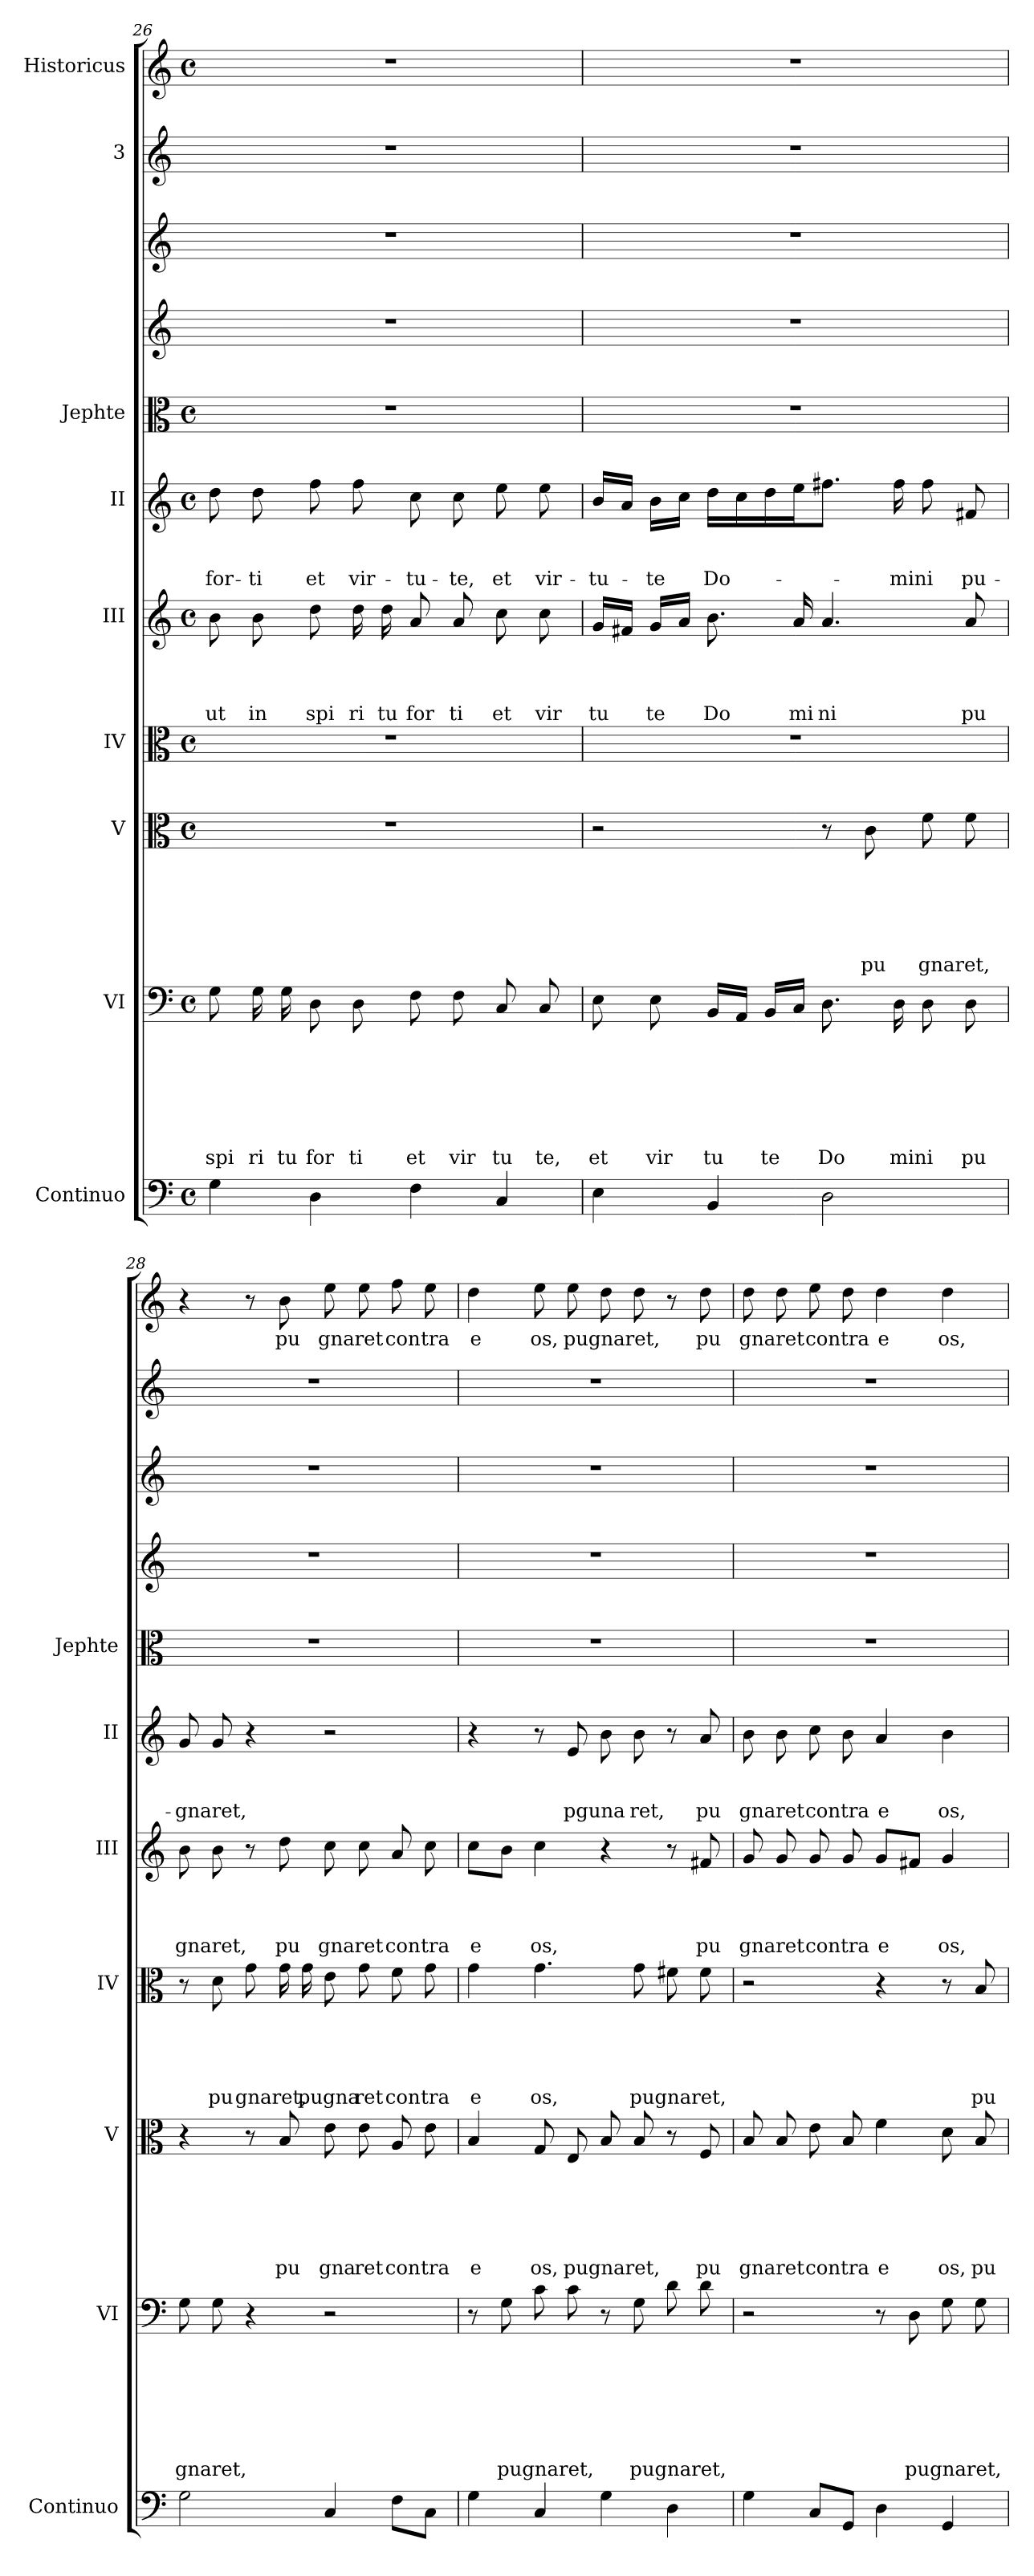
**kern	**kern	**text	**text	**text	**text	**text	**text	**text	**kern	**text	**text	**text	**text	**text	**text	**kern	**text	**text	**text	**text	**text	**kern	**text	**text	**text	**text	**kern	**text	**text	**text	**kern	**kern	**kern	**kern	**kern	**text
*part11	*part10	*part10	*part10	*part10	*part10	*part10	*part10	*part10	*part9	*part9	*part9	*part9	*part9	*part9	*part9	*part8	*part8	*part8	*part8	*part8	*part8	*part7	*part7	*part7	*part7	*part7	*part6	*part6	*part6	*part6	*part5	*part4	*part3	*part2	*part1	*part1
*staff11	*staff10	*staff10	*staff10	*staff10	*staff10	*staff10	*staff10	*staff10	*staff9	*staff9	*staff9	*staff9	*staff9	*staff9	*staff9	*staff8	*staff8	*staff8	*staff8	*staff8	*staff8	*staff7	*staff7	*staff7	*staff7	*staff7	*staff6	*staff6	*staff6	*staff6	*staff5	*staff4	*staff3	*staff2	*staff1	*staff1
*I"Continuo	*I"VI	*	*	*	*	*	*	*	*I"V	*	*	*	*	*	*	*I"IV	*	*	*	*	*	*I"III	*	*	*	*	*I"II	*	*	*	*I"Jephte	*	*	*I"3	*I"Historicus	*
*I'Continuo	*I'VI	*	*	*	*	*	*	*	*I'V	*	*	*	*	*	*	*I'IV	*	*	*	*	*	*I'III	*	*	*	*	*I'II	*	*	*	*I'Jephte	*	*	*	*	*
!!LO:LB:g=z
*clefF4	*clefF4	*	*	*	*	*	*	*	*clefC3	*	*	*	*	*	*	*clefC3	*	*	*	*	*	*clefG2	*	*	*	*	*clefG2	*	*	*	*clefC3	*clefG2	*clefG2	*clefG2	*clefG2	*
*k[]	*k[]	*	*	*	*	*	*	*	*k[]	*	*	*	*	*	*	*k[]	*	*	*	*	*	*k[]	*	*	*	*	*k[]	*	*	*	*k[]	*k[]	*k[]	*k[]	*k[]	*
*C:	*C:	*	*	*	*	*	*	*	*C:	*	*	*	*	*	*	*C:	*	*	*	*	*	*C:	*	*	*	*	*C:	*	*	*	*C:	*C:	*C:	*C:	*C:	*
*M4/4	*M4/4	*	*	*	*	*	*	*	*M4/4	*	*	*	*	*	*	*M4/4	*	*	*	*	*	*M4/4	*	*	*	*	*M4/4	*	*	*	*M4/4	*	*	*	*M4/4	*
*met(c)	*met(c)	*	*	*	*	*	*	*	*met(c)	*	*	*	*	*	*	*met(c)	*	*	*	*	*	*met(c)	*	*	*	*	*met(c)	*	*	*	*met(c)	*	*	*	*met(c)	*
=26	=26	=26	=26	=26	=26	=26	=26	=26	=26	=26	=26	=26	=26	=26	=26	=26	=26	=26	=26	=26	=26	=26	=26	=26	=26	=26	=26	=26	=26	=26	=26	=26	=26	=26	=26	=26
!	!	!	!	!	!	!	!	!LO:LY:b	!	!	!	!	!	!	!	!	!	!	!	!	!	!	!	!	!	!LO:LY:b	!	!	!	!LO:LY:b	!	!	!	!	!	!
4G\	8G\	.	.	.	.	.	.	spi	1r	.	.	.	.	.	.	1r	.	.	.	.	.	8b\	.	.	.	ut	8dd\	.	.	for-	1r	1r	1r	1r	1r	.
!	!	!	!	!	!	!	!	!LO:LY:b	!	!	!	!	!	!	!	!	!	!	!	!	!	!	!	!	!	!LO:LY:b	!	!	!	!LO:LY:b	!	!	!	!	!	!
.	16G\	.	.	.	.	.	.	ri	.	.	.	.	.	.	.	.	.	.	.	.	.	8b\	.	.	.	in	8dd\	.	.	-ti	.	.	.	.	.	.
!	!	!	!	!	!	!	!	!LO:LY:b	!	!	!	!	!	!	!	!	!	!	!	!	!	!	!	!	!	!	!	!	!	!	!	!	!	!	!	!
.	16G\	.	.	.	.	.	.	tu	.	.	.	.	.	.	.	.	.	.	.	.	.	.	.	.	.	.	.	.	.	.	.	.	.	.	.	.
!	!	!	!	!	!	!	!	!LO:LY:b	!	!	!	!	!	!	!	!	!	!	!	!	!	!	!	!	!	!LO:LY:b	!	!	!	!LO:LY:b	!	!	!	!	!	!
4D\	8D\	.	.	.	.	.	.	for	.	.	.	.	.	.	.	.	.	.	.	.	.	8dd\	.	.	.	spi	8ff\	.	.	et	.	.	.	.	.	.
!	!	!	!	!	!	!	!	!LO:LY:b	!	!	!	!	!	!	!	!	!	!	!	!	!	!	!	!	!	!LO:LY:b	!	!	!	!LO:LY:b	!	!	!	!	!	!
.	8D\	.	.	.	.	.	.	ti	.	.	.	.	.	.	.	.	.	.	.	.	.	16dd\	.	.	.	ri	8ff\	.	.	vir-	.	.	.	.	.	.
!	!	!	!	!	!	!	!	!	!	!	!	!	!	!	!	!	!	!	!	!	!	!	!	!	!	!LO:LY:b	!	!	!	!	!	!	!	!	!	!
.	.	.	.	.	.	.	.	.	.	.	.	.	.	.	.	.	.	.	.	.	.	16dd\	.	.	.	tu	.	.	.	.	.	.	.	.	.	.
!	!	!	!	!	!	!	!	!LO:LY:b	!	!	!	!	!	!	!	!	!	!	!	!	!	!	!	!	!	!LO:LY:b	!	!	!	!LO:LY:b	!	!	!	!	!	!
4F\	8F\	.	.	.	.	.	.	et	.	.	.	.	.	.	.	.	.	.	.	.	.	8a/	.	.	.	for	8cc\	.	.	-tu-	.	.	.	.	.	.
!	!	!	!	!	!	!	!	!LO:LY:b	!	!	!	!	!	!	!	!	!	!	!	!	!	!	!	!	!	!LO:LY:b	!	!	!	!LO:LY:b	!	!	!	!	!	!
.	8F\	.	.	.	.	.	.	vir	.	.	.	.	.	.	.	.	.	.	.	.	.	8a/	.	.	.	ti	8cc\	.	.	-te,	.	.	.	.	.	.
!	!	!	!	!	!	!	!	!LO:LY:b	!	!	!	!	!	!	!	!	!	!	!	!	!	!	!	!	!	!LO:LY:b	!	!	!	!LO:LY:b	!	!	!	!	!	!
4C/	8C/	.	.	.	.	.	.	tu	.	.	.	.	.	.	.	.	.	.	.	.	.	8cc\	.	.	.	et	8ee\	.	.	et	.	.	.	.	.	.
!	!	!	!	!	!	!	!	!LO:LY:b	!	!	!	!	!	!	!	!	!	!	!	!	!	!	!	!	!	!LO:LY:b	!	!	!	!LO:LY:b	!	!	!	!	!	!
.	8C/	.	.	.	.	.	.	te,	.	.	.	.	.	.	.	.	.	.	.	.	.	8cc\	.	.	.	vir	8ee\	.	.	vir-	.	.	.	.	.	.
=27	=27	=27	=27	=27	=27	=27	=27	=27	=27	=27	=27	=27	=27	=27	=27	=27	=27	=27	=27	=27	=27	=27	=27	=27	=27	=27	=27	=27	=27	=27	=27	=27	=27	=27	=27	=27
!	!	!	!	!	!	!	!	!LO:LY:b	!	!	!	!	!	!	!	!	!	!	!	!	!	!	!	!	!	!LO:LY:b	!	!	!	!LO:LY:b	!	!	!	!	!	!
4E\	8E\	.	.	.	.	.	.	et	2r	.	.	.	.	.	.	1r	.	.	.	.	.	16g/LL	.	.	.	tu	16b/LL	.	.	-tu-	1r	1r	1r	1r	1r	.
.	.	.	.	.	.	.	.	.	.	.	.	.	.	.	.	.	.	.	.	.	.	16f#X/JJ	.	.	.	.	16a/JJ	.	.	.	.	.	.	.	.	.
!	!	!	!	!	!	!	!	!LO:LY:b	!	!	!	!	!	!	!	!	!	!	!	!	!	!	!	!	!	!LO:LY:b	!	!	!	!LO:LY:b	!	!	!	!	!	!
.	8E\	.	.	.	.	.	.	vir	.	.	.	.	.	.	.	.	.	.	.	.	.	16g/LL	.	.	.	te	16b\LL	.	.	-te	.	.	.	.	.	.
.	.	.	.	.	.	.	.	.	.	.	.	.	.	.	.	.	.	.	.	.	.	16a/JJ	.	.	.	.	16cc\JJ	.	.	.	.	.	.	.	.	.
!	!	!	!	!	!	!	!	!LO:LY:b	!	!	!	!	!	!	!	!	!	!	!	!	!	!	!	!	!	!LO:LY:b	!	!	!	!LO:LY:b	!	!	!	!	!	!
4BB/	16BB/LL	.	.	.	.	.	.	tu	.	.	.	.	.	.	.	.	.	.	.	.	.	8.b\	.	.	.	Do	16dd\LL	.	.	Do-	.	.	.	.	.	.
.	16AA/JJ	.	.	.	.	.	.	.	.	.	.	.	.	.	.	.	.	.	.	.	.	.	.	.	.	.	16cc\	.	.	.	.	.	.	.	.	.
!	!	!	!	!	!	!	!	!LO:LY:b	!	!	!	!	!	!	!	!	!	!	!	!	!	!	!	!	!	!	!	!	!	!	!	!	!	!	!	!
.	16BB/LL	.	.	.	.	.	.	te	.	.	.	.	.	.	.	.	.	.	.	.	.	.	.	.	.	.	16dd\	.	.	.	.	.	.	.	.	.
!	!	!	!	!	!	!	!	!	!	!	!	!	!	!	!	!	!	!	!	!	!	!	!	!	!	!LO:LY:b	!	!	!	!	!	!	!	!	!	!
.	16C/JJ	.	.	.	.	.	.	.	.	.	.	.	.	.	.	.	.	.	.	.	.	16a/	.	.	.	mi	16ee\J	.	.	.	.	.	.	.	.	.
!	!	!	!	!	!	!	!	!LO:LY:b	!	!	!	!	!	!	!	!	!	!	!	!	!	!	!	!	!	!LO:LY:b	!	!	!	!	!	!	!	!	!	!
2D\	8.D\	.	.	.	.	.	.	Do	8r	.	.	.	.	.	.	.	.	.	.	.	.	4.a/	.	.	.	ni	8.ff#X\J	.	.	.	.	.	.	.	.	.
!	!	!	!	!	!	!	!	!	!	!	!	!	!	!	!LO:LY:b	!	!	!	!	!	!	!	!	!	!	!	!	!	!	!	!	!	!	!	!	!
.	.	.	.	.	.	.	.	.	8c\	.	.	.	.	.	pu	.	.	.	.	.	.	.	.	.	.	.	.	.	.	.	.	.	.	.	.	.
!	!	!	!	!	!	!	!	!LO:LY:b	!	!	!	!	!	!	!	!	!	!	!	!	!	!	!	!	!	!	!	!	!	!LO:LY:b	!	!	!	!	!	!
.	16D\	.	.	.	.	.	.	mini	.	.	.	.	.	.	.	.	.	.	.	.	.	.	.	.	.	.	16ff#\	.	.	-mini	.	.	.	.	.	.
!	!	!	!	!	!	!	!	!	!	!	!	!	!	!	!LO:LY:b	!	!	!	!	!	!	!	!	!	!	!	!	!	!	!	!	!	!	!	!	!
.	8D\	.	.	.	.	.	.	.	8f\	.	.	.	.	.	gnaret,	.	.	.	.	.	.	.	.	.	.	.	8ff#\	.	.	.	.	.	.	.	.	.
!	!	!	!	!	!	!	!	!LO:LY:b	!	!	!	!	!	!	!	!	!	!	!	!	!	!	!	!	!	!LO:LY:b	!	!	!	!LO:LY:b	!	!	!	!	!	!
.	8D\	.	.	.	.	.	.	pu	8f\	.	.	.	.	.	.	.	.	.	.	.	.	8a/	.	.	.	pu	8f#X/	.	.	pu-	.	.	.	.	.	.
=28	=28	=28	=28	=28	=28	=28	=28	=28	=28	=28	=28	=28	=28	=28	=28	=28	=28	=28	=28	=28	=28	=28	=28	=28	=28	=28	=28	=28	=28	=28	=28	=28	=28	=28	=28	=28
!	!	!	!	!	!	!	!	!LO:LY:b	!	!	!	!	!	!	!	!	!	!	!	!	!	!	!	!	!	!LO:LY:b	!	!	!	!LO:LY:b	!	!	!	!	!	!
2G\	8G\	.	.	.	.	.	.	gnaret,	4r	.	.	.	.	.	.	8r	.	.	.	.	.	8b\	.	.	.	gnaret,	8g/	.	.	-gnaret,	1r	1r	1r	1r	4r	.
!	!	!	!	!	!	!	!	!	!	!	!	!	!	!	!	!	!	!	!	!	!LO:LY:b	!	!	!	!	!	!	!	!	!	!	!	!	!	!	!
.	8G\	.	.	.	.	.	.	.	.	.	.	.	.	.	.	8d\	.	.	.	.	pu	8b\	.	.	.	.	8g/	.	.	.	.	.	.	.	.	.
!	!	!	!	!	!	!	!	!	!	!	!	!	!	!	!	!	!	!	!	!	!LO:LY:b	!	!	!	!	!	!	!	!	!	!	!	!	!	!	!
.	4r	.	.	.	.	.	.	.	8r	.	.	.	.	.	.	8g\	.	.	.	.	gnaret,	8r	.	.	.	.	4r	.	.	.	.	.	.	.	8r	.
!	!	!	!	!	!	!	!	!	!	!	!	!	!	!	!LO:LY:b	!	!	!	!	!	!	!	!	!	!	!LO:LY:b	!	!	!	!	!	!	!	!	!	!LO:LY:b
.	.	.	.	.	.	.	.	.	8B/	.	.	.	.	.	pu	16g\	.	.	.	.	.	8dd\	.	.	.	pu	.	.	.	.	.	.	.	.	8b\	pu
!	!	!	!	!	!	!	!	!	!	!	!	!	!	!	!	!	!	!	!	!	!LO:LY:b	!	!	!	!	!	!	!	!	!	!	!	!	!	!	!
.	.	.	.	.	.	.	.	.	.	.	.	.	.	.	.	16g\	.	.	.	.	pugna	.	.	.	.	.	.	.	.	.	.	.	.	.	.	.
!	!	!	!	!	!	!	!	!	!	!	!	!	!	!	!LO:LY:b	!	!	!	!	!	!	!	!	!	!	!LO:LY:b	!	!	!	!	!	!	!	!	!	!LO:LY:b
4C/	2r	.	.	.	.	.	.	.	8e\	.	.	.	.	.	gna	8e\	.	.	.	.	.	8cc\	.	.	.	gna	2r	.	.	.	.	.	.	.	8ee\	gna
!	!	!	!	!	!	!	!	!	!	!	!	!	!	!	!LO:LY:b	!	!	!	!	!	!LO:LY:b	!	!	!	!	!LO:LY:b	!	!	!	!	!	!	!	!	!	!LO:LY:b
.	.	.	.	.	.	.	.	.	8e\	.	.	.	.	.	ret	8g\	.	.	.	.	ret	8cc\	.	.	.	ret	.	.	.	.	.	.	.	.	8ee\	ret
!	!	!	!	!	!	!	!	!	!	!	!	!	!	!	!LO:LY:b	!	!	!	!	!	!LO:LY:b	!	!	!	!	!LO:LY:b	!	!	!	!	!	!	!	!	!	!LO:LY:b
8F\L	.	.	.	.	.	.	.	.	8A/	.	.	.	.	.	con	8f\	.	.	.	.	con	8a/	.	.	.	con	.	.	.	.	.	.	.	.	8ff\	con
!	!	!	!	!	!	!	!	!	!	!	!	!	!	!	!LO:LY:b	!	!	!	!	!	!LO:LY:b	!	!	!	!	!LO:LY:b	!	!	!	!	!	!	!	!	!	!LO:LY:b
8C\J	.	.	.	.	.	.	.	.	8e\	.	.	.	.	.	tra	8g\	.	.	.	.	tra	8cc\	.	.	.	tra	.	.	.	.	.	.	.	.	8ee\	tra
!!LO:PB:g=z
=29	=29	=29	=29	=29	=29	=29	=29	=29	=29	=29	=29	=29	=29	=29	=29	=29	=29	=29	=29	=29	=29	=29	=29	=29	=29	=29	=29	=29	=29	=29	=29	=29	=29	=29	=29	=29
!	!	!	!	!	!	!	!	!	!	!	!	!	!	!	!LO:LY:b	!	!	!	!	!	!LO:LY:b	!	!	!	!	!LO:LY:b:rj	!	!	!	!	!	!	!	!	!	!LO:LY:b
4G\	8r	.	.	.	.	.	.	.	4B/	.	.	.	.	.	e	4g\	.	.	.	.	e	8cc\L	.	.	.	e	4r	.	.	.	1r	1r	1r	1r	4dd\	e
!	!	!	!	!	!	!	!	!LO:LY:b	!	!	!	!	!	!	!	!	!	!	!	!	!	!	!	!	!	!	!	!	!	!	!	!	!	!	!	!
.	8G\	.	.	.	.	.	.	pugnaret,	.	.	.	.	.	.	.	.	.	.	.	.	.	8b\J	.	.	.	.	.	.	.	.	.	.	.	.	.	.
!	!	!	!	!	!	!	!	!	!	!	!	!	!	!	!LO:LY:b	!	!	!	!	!	!LO:LY:b	!	!	!	!	!LO:LY:b	!	!	!	!	!	!	!	!	!	!LO:LY:b
4C/	8c\	.	.	.	.	.	.	.	8G/	.	.	.	.	.	os,	4.g\	.	.	.	.	os,	4cc\	.	.	.	os,	8r	.	.	.	.	.	.	.	8ee\	os,
!	!	!	!	!	!	!	!	!	!	!	!	!	!	!	!LO:LY:b	!	!	!	!	!	!	!	!	!	!	!	!	!	!	!LO:LY:b	!	!	!	!	!	!LO:LY:b
.	8c\	.	.	.	.	.	.	.	8E/	.	.	.	.	.	pugnaret,	.	.	.	.	.	.	.	.	.	.	.	8e/	.	.	pguna	.	.	.	.	8ee\	pugnaret,
4G\	8r	.	.	.	.	.	.	.	8B/	.	.	.	.	.	.	.	.	.	.	.	.	4r	.	.	.	.	8b\	.	.	.	.	.	.	.	8dd\	.
!	!	!	!	!	!	!	!	!LO:LY:b	!	!	!	!	!	!	!	!	!	!	!	!	!LO:LY:b	!	!	!	!	!	!	!	!	!LO:LY:b	!	!	!	!	!	!
.	8G\	.	.	.	.	.	.	pugnaret,	8B/	.	.	.	.	.	.	8g\	.	.	.	.	pugnaret,	.	.	.	.	.	8b\	.	.	ret,	.	.	.	.	8dd\	.
4D\	8d\	.	.	.	.	.	.	.	8r	.	.	.	.	.	.	8f#X\	.	.	.	.	.	8r	.	.	.	.	8r	.	.	.	.	.	.	.	8r	.
!	!	!	!	!	!	!	!	!	!	!	!	!	!	!	!LO:LY:b	!	!	!	!	!	!	!	!	!	!	!LO:LY:b	!	!	!	!LO:LY:b	!	!	!	!	!	!LO:LY:b
.	8d\	.	.	.	.	.	.	.	8F/	.	.	.	.	.	pu	8f#\	.	.	.	.	.	8f#X/	.	.	.	pu	8a/	.	.	pu	.	.	.	.	8dd\	pu
=30	=30	=30	=30	=30	=30	=30	=30	=30	=30	=30	=30	=30	=30	=30	=30	=30	=30	=30	=30	=30	=30	=30	=30	=30	=30	=30	=30	=30	=30	=30	=30	=30	=30	=30	=30	=30
!	!	!	!	!	!	!	!	!	!	!	!	!	!	!	!LO:LY:b	!	!	!	!	!	!	!	!	!	!	!LO:LY:b	!	!	!	!LO:LY:b	!	!	!	!	!	!LO:LY:b
4G\	2r	.	.	.	.	.	.	.	8B/	.	.	.	.	.	gnaret	2r	.	.	.	.	.	8g/	.	.	.	gnaret	8b\	.	.	gnaret	1r	1r	1r	1r	8dd\	gnaret
.	.	.	.	.	.	.	.	.	8B/	.	.	.	.	.	.	.	.	.	.	.	.	8g/	.	.	.	.	8b\	.	.	.	.	.	.	.	8dd\	.
!	!	!	!	!	!	!	!	!	!	!	!	!	!	!	!LO:LY:b	!	!	!	!	!	!	!	!	!	!	!LO:LY:b	!	!	!	!LO:LY:b	!	!	!	!	!	!LO:LY:b
8C/L	.	.	.	.	.	.	.	.	8e\	.	.	.	.	.	contra	.	.	.	.	.	.	8g/	.	.	.	contra	8cc\	.	.	contra	.	.	.	.	8ee\	contra
8GG/J	.	.	.	.	.	.	.	.	8B/	.	.	.	.	.	.	.	.	.	.	.	.	8g/	.	.	.	.	8b\	.	.	.	.	.	.	.	8dd\	.
!	!	!	!	!	!	!	!	!	!	!	!	!	!	!	!LO:LY:b	!	!	!	!	!	!	!	!	!	!	!LO:LY:b:rj	!	!	!	!LO:LY:b	!	!	!	!	!	!LO:LY:b
4D\	8r	.	.	.	.	.	.	.	4f\	.	.	.	.	.	e	4r	.	.	.	.	.	8g/L	.	.	.	e	4a/	.	.	e	.	.	.	.	4dd\	e
!	!	!	!	!	!	!	!	!LO:LY:b	!	!	!	!	!	!	!	!	!	!	!	!	!	!	!	!	!	!	!	!	!	!	!	!	!	!	!	!
.	8D\	.	.	.	.	.	.	pugnaret,	.	.	.	.	.	.	.	.	.	.	.	.	.	8f#X/J	.	.	.	.	.	.	.	.	.	.	.	.	.	.
!	!	!	!	!	!	!	!	!	!	!	!	!	!	!	!LO:LY:b	!	!	!	!	!	!	!	!	!	!	!LO:LY:b	!	!	!	!LO:LY:b	!	!	!	!	!	!LO:LY:b
4GG/	8G\	.	.	.	.	.	.	.	8d\	.	.	.	.	.	os,	8r	.	.	.	.	.	4g/	.	.	.	os,	4b\	.	.	os,	.	.	.	.	4dd\	os,
!	!	!	!	!	!	!	!	!	!	!	!	!	!	!	!LO:LY:b	!	!	!	!	!	!LO:LY:b	!	!	!	!	!	!	!	!	!	!	!	!	!	!	!
.	8G\	.	.	.	.	.	.	.	8B/	.	.	.	.	.	pu	8B/	.	.	.	.	pu	.	.	.	.	.	.	.	.	.	.	.	.	.	.	.
=	=	=	=	=	=	=	=	=	=	=	=	=	=	=	=	=	=	=	=	=	=	=	=	=	=	=	=	=	=	=	=	=	=	=	=	=
*-	*-	*-	*-	*-	*-	*-	*-	*-	*-	*-	*-	*-	*-	*-	*-	*-	*-	*-	*-	*-	*-	*-	*-	*-	*-	*-	*-	*-	*-	*-	*-	*-	*-	*-	*-	*-
